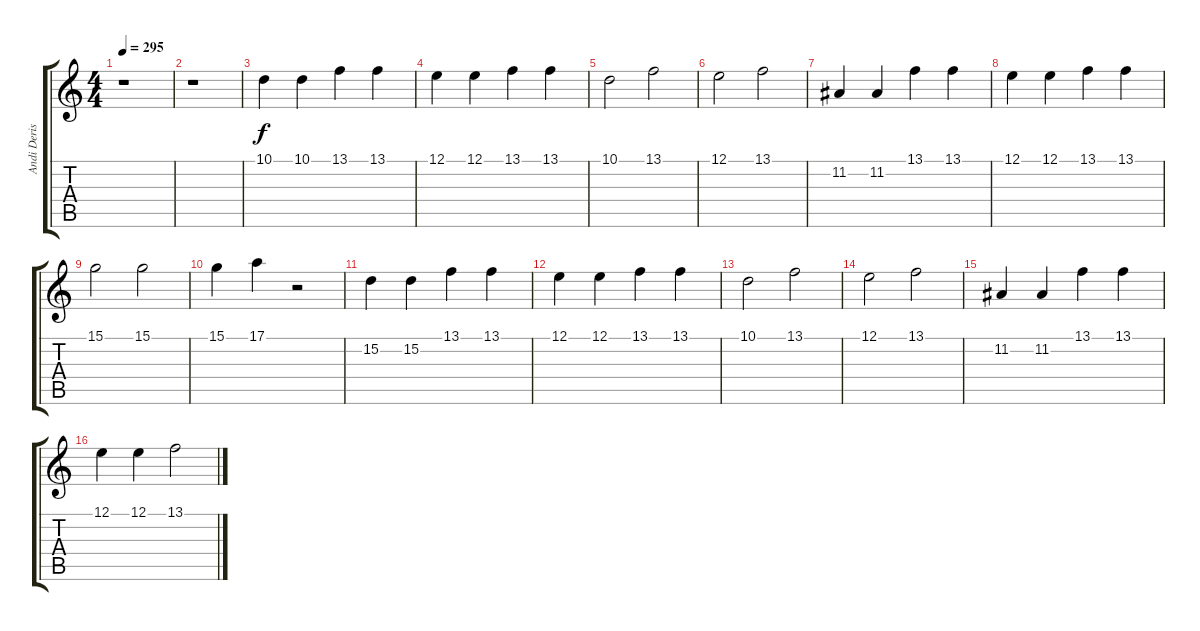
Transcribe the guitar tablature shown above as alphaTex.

\track ("Andi Deris" "Andi Deris") {instrument lead6voice}
\staff {score tabs}
\tuning (E4 B3 G3 D3 A2 E2) {hide}
\ts (4 4)
\tempo 295
\clef g2
\ks c
r.1{dy fff} |
r.1 |
10.1.4{dy f instrument lead6voice} 10.1.4 13.1.4 13.1.4 |
12.1.4 12.1.4 13.1.4 13.1.4 |
10.1.2 13.1.2 |
12.1.2 13.1.2 |
11.2.4 11.2.4 13.1.4 13.1.4 |
12.1.4 12.1.4 13.1.4 13.1.4 |
15.1.2 15.1.2 |
15.1.4 17.1.4 r.2 |
15.2.4 15.2.4 13.1.4 13.1.4 |
12.1.4 12.1.4 13.1.4 13.1.4 |
10.1.2 13.1.2 |
12.1.2 13.1.2 |
11.2.4 11.2.4 13.1.4 13.1.4 |
12.1.4 12.1.4 13.1.2
